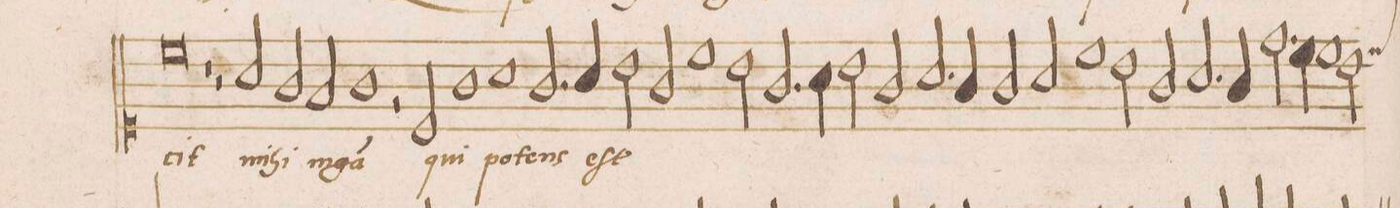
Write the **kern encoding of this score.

**kern	**text
*I"DISCANTVS	*
*clefC1	*
*k[]	*
*met(C|)	*
*M2/1	*
0cc	-cit
=49	=49
1r	.
2r	.
2a/	mi-
=50	=50
2g/	-hi
2f/	m(a)-
1g	-gna
=51	=51
2r	.
2c/	qui
1g	po-
=52	=52
1a	-tens
2.g/	.
4a/	.
=53	=53
2b\	eſt
2g/	.
1cc	.
=54	=54
2b\	.
2.g/	.
4a\	.
2b\	.
=55	=55
2g/	.
2.a/	.
4g/	.
2g/	.
=56	=56
2a/	.
1cc	.
2b\	.
=57	=57
2g/	.
2.a/	.
4g/	.
2.dd\	.
=58	=58
4cc\	.
1cc	.
*custos:cc	*
2b\	.
=59	=59
*-	*-
